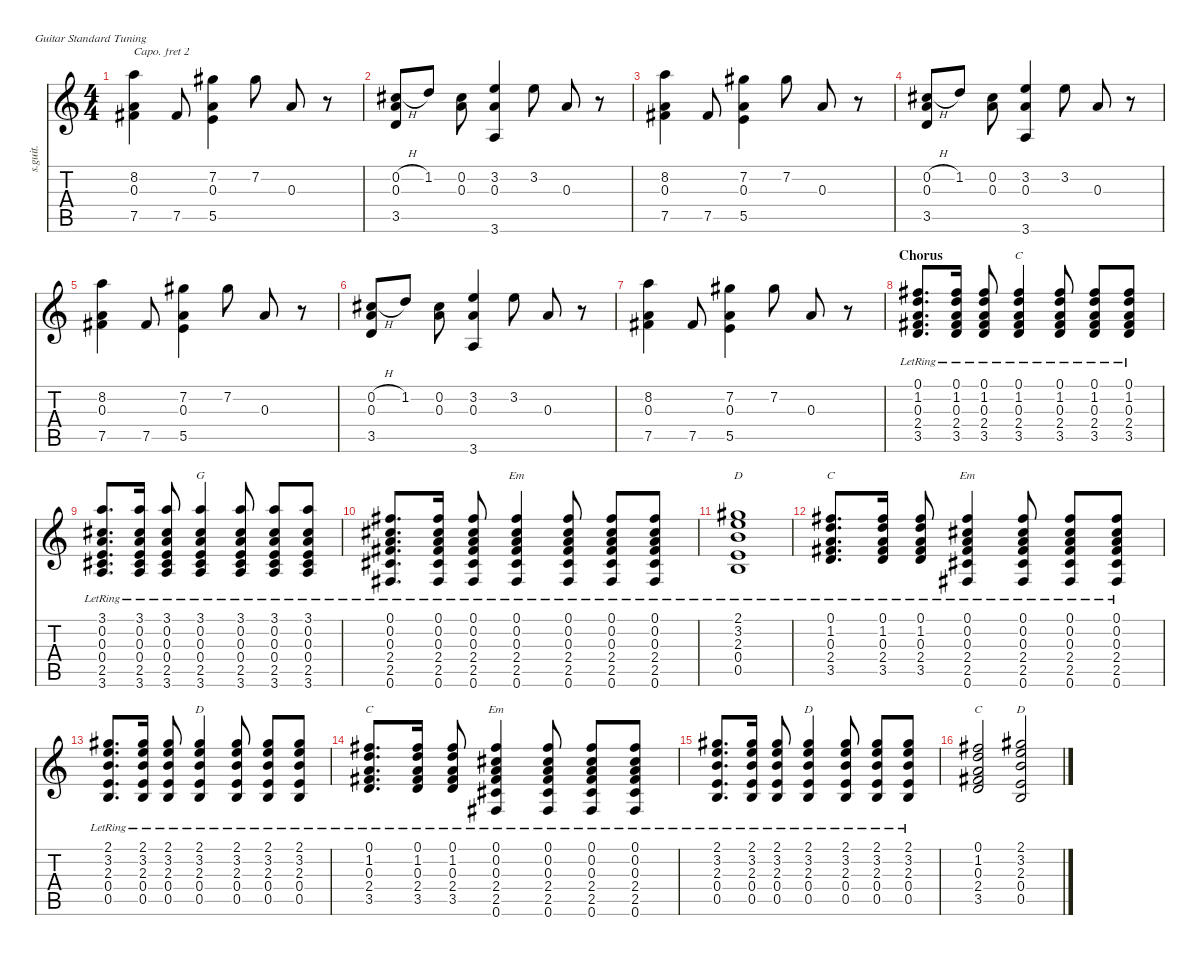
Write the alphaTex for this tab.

\defaultSystemsLayout 4
\hideDynamics
\bracketExtendMode nobrackets
\track ("Acoustic Guitar" "s.guit.") {instrument acousticguitarnylon}
\staff {score tabs}
\capo 2
\tuning (E4 B3 G3 D3 A2 E2)
\chord ("C" 3 1 2 2 0 x) {showdiagram false}
\chord ("G" 3 1 2 2 0 x) {showdiagram false}
\chord ("Em" 3 1 2 2 0 x) {showdiagram false}
\chord ("D" 3 1 2 2 0 x) {showdiagram false}
\ts (4 4)
\tempo (102 hide)
\clef g2
\ks c
(8.2 0.3 7.5).4{dy f} 7.5.8 (7.2{acc #} 0.3 5.5).4 7.2{acc #}.8 0.3.8 r.8 |
(0.2{h} 0.3 3.5).8 1.2.8 (0.2 0.3).8 (3.2 0.3 3.6).4 3.2.8 0.3.8 r.8 |
(8.2 0.3 7.5).4 7.5.8 (7.2{acc #} 0.3 5.5).4 7.2{acc #}.8 0.3.8 r.8 |
(0.2{h} 0.3 3.5).8 1.2.8 (0.2 0.3).8 (3.2 0.3 3.6).4 3.2.8 0.3.8 r.8 |
(8.2 0.3 7.5).4 7.5.8 (7.2{acc #} 0.3 5.5).4 7.2{acc #}.8 0.3.8 r.8 |
(0.2{h} 0.3 3.5).8 1.2.8 (0.2 0.3).8 (3.2 0.3 3.6).4 3.2.8 0.3.8 r.8 |
(8.2 0.3 7.5).4 7.5.8 (7.2{acc #} 0.3 5.5).4 7.2{acc #}.8 0.3.8 r.8 |
\section ("" "Chorus")
(0.1{lr} 1.2{lr} 0.3{lr} 2.4{lr} 3.5{lr}).8{d} (0.1{lr} 1.2{lr} 0.3{lr} 2.4{lr} 3.5{lr}).16 (0.1{lr} 1.2{lr} 0.3{lr} 2.4{lr} 3.5{lr}).8 (0.1{lr} 1.2{lr} 0.3{lr} 2.4{lr} 3.5{lr}).4{ch "C"} (0.1{lr} 1.2{lr} 0.3{lr} 2.4{lr} 3.5{lr}).8 (0.1{lr} 1.2{lr} 0.3{lr} 2.4{lr} 3.5{lr}).8 (0.1{lr} 1.2{lr} 0.3{lr} 2.4{lr} 3.5{lr}).8 |
(3.1{lr} 0.2{lr} 0.3{lr} 0.4{lr} 2.5{lr} 3.6{lr}).8{d} (3.1{lr} 0.2{lr} 0.3{lr} 0.4{lr} 2.5{lr} 3.6{lr}).16 (3.1{lr} 0.2{lr} 0.3{lr} 0.4{lr} 2.5{lr} 3.6{lr}).8 (3.1{lr} 0.2{lr} 0.3{lr} 0.4{lr} 2.5{lr} 3.6{lr}).4{ch "G"} (3.1{lr} 0.2{lr} 0.3{lr} 0.4{lr} 2.5{lr} 3.6{lr}).8 (3.1{lr} 0.2{lr} 0.3{lr} 0.4{lr} 2.5{lr} 3.6{lr}).8 (3.1{lr} 0.2{lr} 0.3{lr} 0.4{lr} 2.5{lr} 3.6{lr}).8 |
(0.1{lr} 0.2{lr} 0.3{lr} 2.4{lr} 2.5{lr} 0.6{lr}).8{d} (0.1{lr} 0.2{lr} 0.3{lr} 2.4{lr} 2.5{lr} 0.6{lr}).16 (0.1{lr} 0.2{lr} 0.3{lr} 2.4{lr} 2.5{lr} 0.6{lr}).8 (0.1{lr} 0.2{lr} 0.3{lr} 2.4{lr} 2.5{lr} 0.6{lr}).4{ch "Em"} (0.1{lr} 0.2{lr} 0.3{lr} 2.4{lr} 2.5{lr} 0.6{lr}).8 (0.1{lr} 0.2{lr} 0.3{lr} 2.4{lr} 2.5{lr} 0.6{lr}).8 (0.1{lr} 0.2{lr} 0.3{lr} 2.4{lr} 2.5{lr} 0.6{lr}).8 |
(2.1{lr acc #} 3.2{lr} 2.3{lr} 0.4{lr} 0.5{lr}).1{ch "D"} |
(0.1{lr} 1.2{lr} 0.3{lr} 2.4{lr} 3.5{lr}).8{d ch "C"} (0.1{lr} 1.2{lr} 0.3{lr} 2.4{lr} 3.5{lr}).16 (0.1{lr} 1.2{lr} 0.3{lr} 2.4{lr} 3.5{lr}).8 (0.1{lr} 0.2{lr} 0.3{lr} 2.4{lr} 2.5{lr} 0.6{lr}).4{ch "Em"} (0.1{lr} 0.2{lr} 0.3{lr} 2.4{lr} 2.5{lr} 0.6{lr}).8 (0.1{lr} 0.2{lr} 0.3{lr} 2.4{lr} 2.5{lr} 0.6{lr}).8 (0.1{lr} 0.2{lr} 0.3{lr} 2.4{lr} 2.5{lr} 0.6{lr}).8 |
(2.1{lr acc #} 3.2{lr} 2.3{lr} 0.4{lr} 0.5{lr}).8{d} (2.1{lr acc #} 3.2{lr} 2.3{lr} 0.4{lr} 0.5{lr}).16 (2.1{lr acc #} 3.2{lr} 2.3{lr} 0.4{lr} 0.5{lr}).8 (2.1{lr acc #} 3.2{lr} 2.3{lr} 0.4{lr} 0.5{lr}).4{ch "D"} (2.1{lr acc #} 3.2{lr} 2.3{lr} 0.4{lr} 0.5{lr}).8 (2.1{lr acc #} 3.2{lr} 2.3{lr} 0.4{lr} 0.5{lr}).8 (2.1{lr acc #} 3.2{lr} 2.3{lr} 0.4{lr} 0.5{lr}).8 |
(0.1{lr} 1.2{lr} 0.3{lr} 2.4{lr} 3.5{lr}).8{d ch "C"} (0.1{lr} 1.2{lr} 0.3{lr} 2.4{lr} 3.5{lr}).16 (0.1{lr} 1.2{lr} 0.3{lr} 2.4{lr} 3.5{lr}).8 (0.1{lr} 0.2{lr} 0.3{lr} 2.4{lr} 2.5{lr} 0.6{lr}).4{ch "Em"} (0.1{lr} 0.2{lr} 0.3{lr} 2.4{lr} 2.5{lr} 0.6{lr}).8 (0.1{lr} 0.2{lr} 0.3{lr} 2.4{lr} 2.5{lr} 0.6{lr}).8 (0.1{lr} 0.2{lr} 0.3{lr} 2.4{lr} 2.5{lr} 0.6{lr}).8 |
(2.1{lr acc #} 3.2{lr} 2.3{lr} 0.4{lr} 0.5{lr}).8{d} (2.1{lr acc #} 3.2{lr} 2.3{lr} 0.4{lr} 0.5{lr}).16 (2.1{lr acc #} 3.2{lr} 2.3{lr} 0.4{lr} 0.5{lr}).8 (2.1{lr acc #} 3.2{lr} 2.3{lr} 0.4{lr} 0.5{lr}).4{ch "D"} (2.1{lr acc #} 3.2{lr} 2.3{lr} 0.4{lr} 0.5{lr}).8 (2.1{lr acc #} 3.2{lr} 2.3{lr} 0.4{lr} 0.5{lr}).8 (2.1{lr acc #} 3.2{lr} 2.3{lr} 0.4{lr} 0.5{lr}).8 |
(0.1 1.2 0.3 2.4 3.5).2{ch "C"} (2.1{acc #} 3.2 2.3 0.4 0.5).2{ch "D"}
